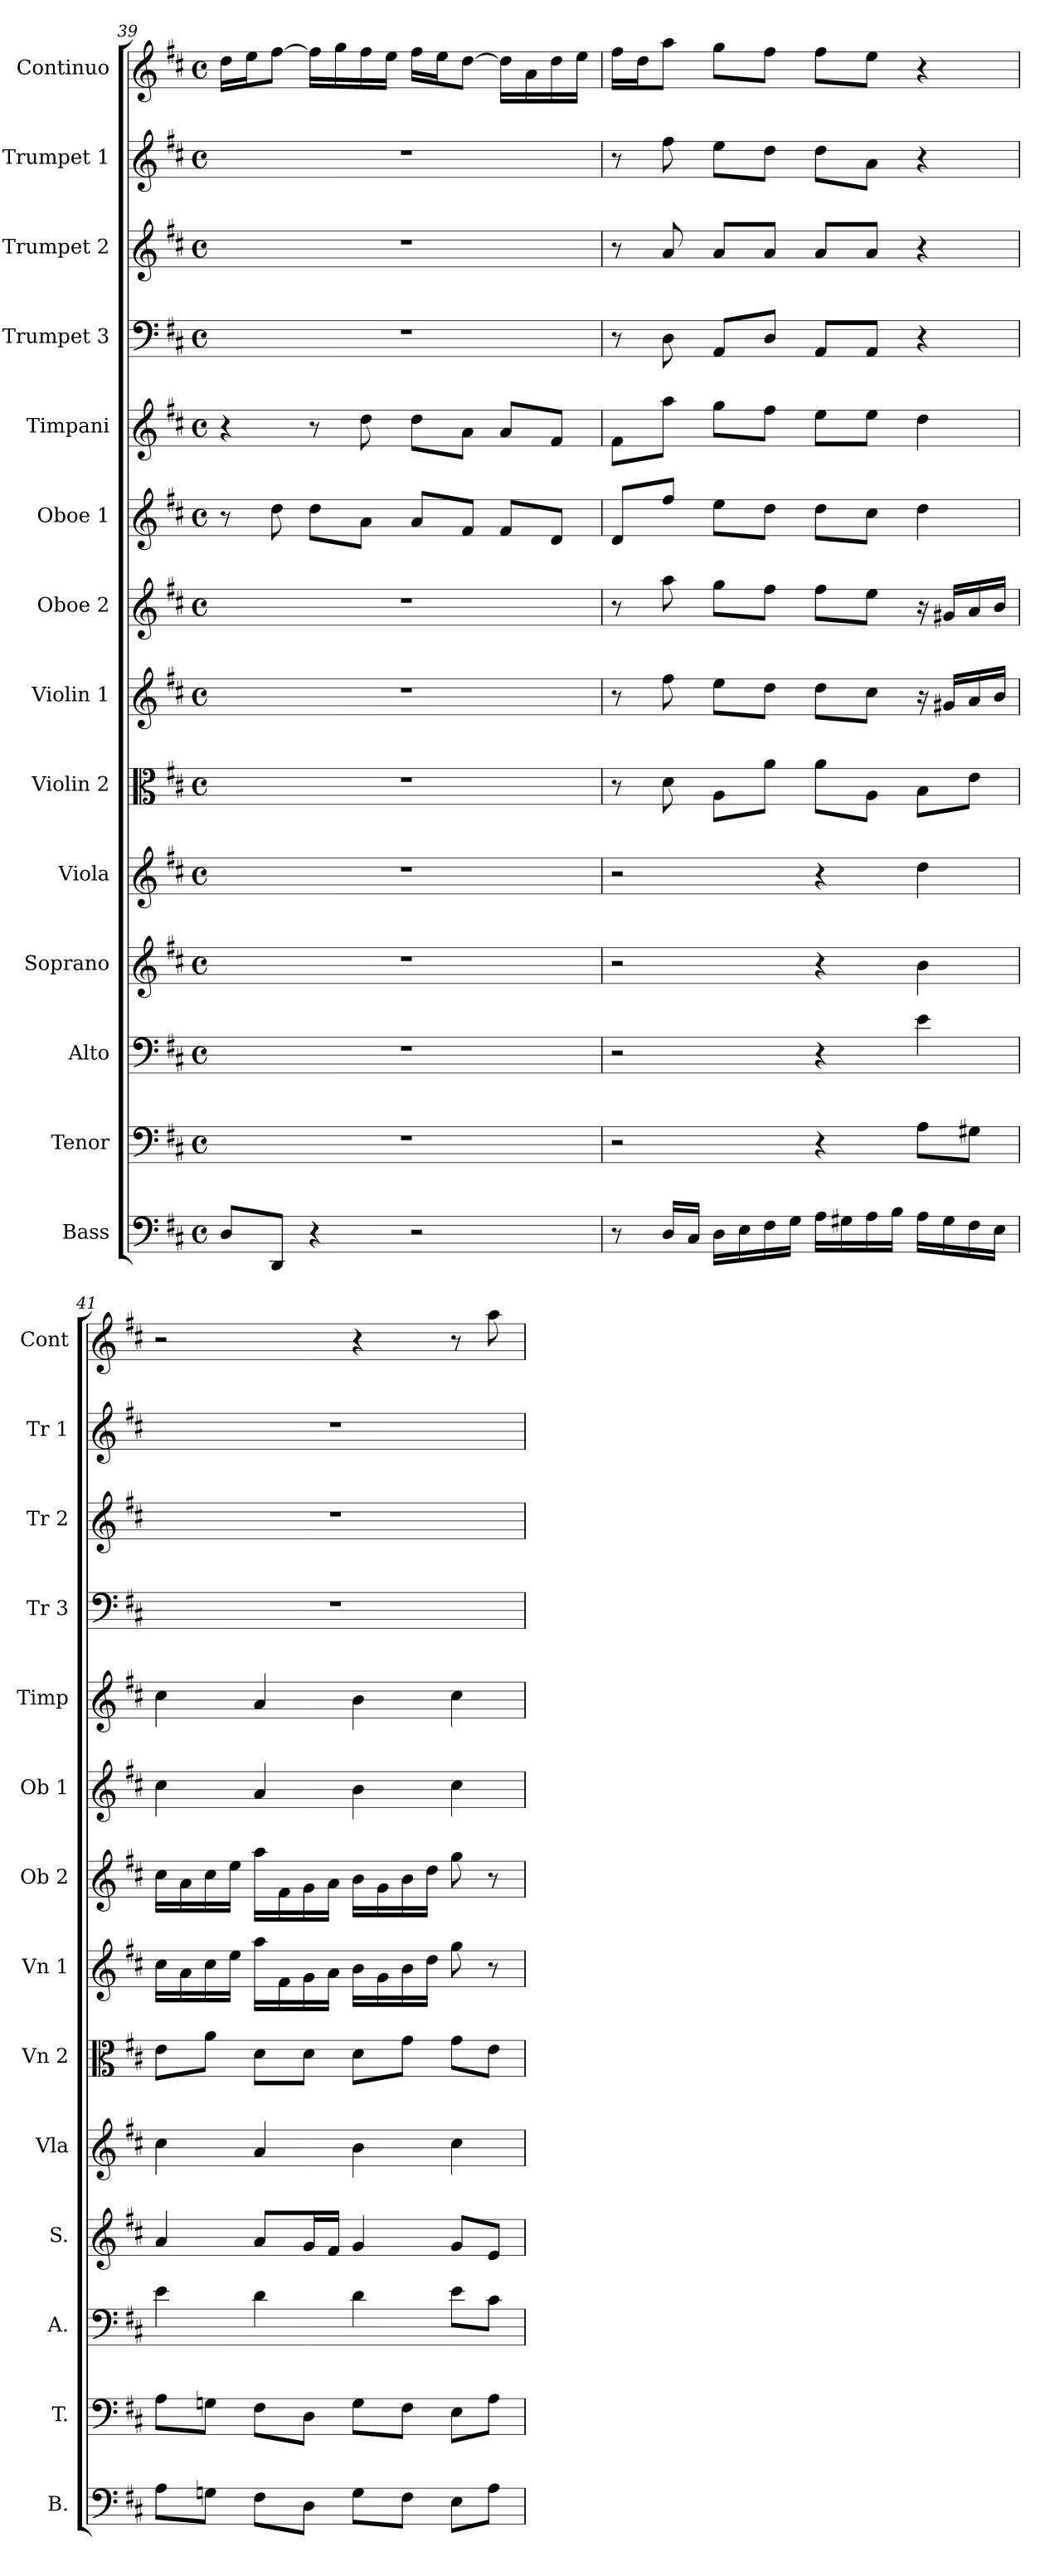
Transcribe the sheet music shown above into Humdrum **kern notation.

**kern	**kern	**kern	**kern	**kern	**kern	**kern	**kern	**kern	**kern	**kern	**kern	**kern	**kern
*part14	*part13	*part12	*part11	*part10	*part9	*part8	*part7	*part6	*part5	*part4	*part3	*part2	*part1
*staff14	*staff13	*staff12	*staff11	*staff10	*staff9	*staff8	*staff7	*staff6	*staff5	*staff4	*staff3	*staff2	*staff1
*I"Bass	*I"Tenor	*I"Alto	*I"Soprano	*I"Viola	*I"Violin 2	*I"Violin 1	*I"Oboe 2	*I"Oboe 1	*I"Timpani	*I"Trumpet 3	*I"Trumpet 2	*I"Trumpet 1	*I"Continuo
*I'B.	*I'T.	*I'A.	*I'S.	*I'Vla	*I'Vn 2	*I'Vn 1	*I'Ob 2	*I'Ob 1	*I'Timp	*I'Tr 3	*I'Tr 2	*I'Tr 1	*I'Cont
!!LO:PB:g=z
*clefF4	*clefF4	*clefF4	*clefG2	*clefG2	*clefC3	*clefG2	*clefG2	*clefG2	*clefG2	*clefF4	*clefG2	*clefG2	*clefG2
*k[f#c#]	*k[f#c#]	*k[f#c#]	*k[f#c#]	*k[f#c#]	*k[f#c#]	*k[f#c#]	*k[f#c#]	*k[f#c#]	*k[f#c#]	*k[f#c#]	*k[f#c#]	*k[f#c#]	*k[f#c#]
*D:	*D:	*D:	*D:	*D:	*D:	*D:	*D:	*D:	*D:	*D:	*D:	*D:	*D:
*M4/4	*M4/4	*M4/4	*M4/4	*M4/4	*M4/4	*M4/4	*M4/4	*M4/4	*M4/4	*M4/4	*M4/4	*M4/4	*M4/4
*met(c)	*met(c)	*met(c)	*met(c)	*met(c)	*met(c)	*met(c)	*met(c)	*met(c)	*met(c)	*met(c)	*met(c)	*met(c)	*met(c)
=39	=39	=39	=39	=39	=39	=39	=39	=39	=39	=39	=39	=39	=39
8D/L	1r	1r	1r	1r	1r	1r	1r	8r	4r	1r	1r	1r	16dd\LL
.	.	.	.	.	.	.	.	.	.	.	.	.	16ee\J
8DD/J	.	.	.	.	.	.	.	8dd\	.	.	.	.	[8ff#\J
4r	.	.	.	.	.	.	.	8dd\L	8r	.	.	.	16ff#\LL]
.	.	.	.	.	.	.	.	.	.	.	.	.	16gg\
.	.	.	.	.	.	.	.	8a\J	8dd\	.	.	.	16ff#\
.	.	.	.	.	.	.	.	.	.	.	.	.	16ee\JJ
2r	.	.	.	.	.	.	.	8a/L	8dd\L	.	.	.	16ff#\LL
.	.	.	.	.	.	.	.	.	.	.	.	.	16ee\J
.	.	.	.	.	.	.	.	8f#/J	8a\J	.	.	.	[8dd\J
.	.	.	.	.	.	.	.	8f#/L	8a/L	.	.	.	16dd\LL]
.	.	.	.	.	.	.	.	.	.	.	.	.	16a\
.	.	.	.	.	.	.	.	8d/J	8f#/J	.	.	.	16dd\
.	.	.	.	.	.	.	.	.	.	.	.	.	16ee\JJ
=40	=40	=40	=40	=40	=40	=40	=40	=40	=40	=40	=40	=40	=40
8r	2r	2r	2r	2r	8r	8r	8r	8d/L	8f#\L	8r	8r	8r	16ff#\LL
.	.	.	.	.	.	.	.	.	.	.	.	.	16dd\J
16D/LL	.	.	.	.	8d\	8ff#\	8aa\	8ff#/J	8aa\J	8D\	8a/	8ff#\	8aa\J
16C#/JJ	.	.	.	.	.	.	.	.	.	.	.	.	.
16D\LL	.	.	.	.	8A\L	8ee\L	8gg\L	8ee\L	8gg\L	8AA/L	8a/L	8ee\L	8gg\L
16E\	.	.	.	.	.	.	.	.	.	.	.	.	.
16F#\	.	.	.	.	8a\J	8dd\J	8ff#\J	8dd\J	8ff#\J	8D/J	8a/J	8dd\J	8ff#\J
16G\JJ	.	.	.	.	.	.	.	.	.	.	.	.	.
16A\LL	4r	4r	4r	4r	8a\L	8dd\L	8ff#\L	8dd\L	8ee\L	8AA/L	8a/L	8dd\L	8ff#\L
16G#X\	.	.	.	.	.	.	.	.	.	.	.	.	.
16A\	.	.	.	.	8A\J	8cc#\J	8ee\J	8cc#\J	8ee\J	8AA/J	8a/J	8a\J	8ee\J
16B\JJ	.	.	.	.	.	.	.	.	.	.	.	.	.
16A\LL	8A\L	4e\	4b\	4dd\	8B\L	16r	16r	4dd\	4dd\	4r	4r	4r	4r
16G#\	.	.	.	.	.	16g#X/LL	16g#X/LL	.	.	.	.	.	.
16F#\	8G#X\J	.	.	.	8e\J	16a/	16a/	.	.	.	.	.	.
16E\JJ	.	.	.	.	.	16b/JJ	16b/JJ	.	.	.	.	.	.
=41	=41	=41	=41	=41	=41	=41	=41	=41	=41	=41	=41	=41	=41
8A\L	8A\L	4e\	4a/	4cc#\	8e\L	16cc#\LL	16cc#\LL	4cc#\	4cc#\	1r	1r	1r	2r
.	.	.	.	.	.	16a\	16a\	.	.	.	.	.	.
8Gn\J	8Gn\J	.	.	.	8a\J	16cc#\	16cc#\	.	.	.	.	.	.
.	.	.	.	.	.	16ee\JJ	16ee\JJ	.	.	.	.	.	.
8F#\L	8F#\L	4d\	8a/L	4a/	8d\L	16aa\LL	16aa\LL	4a/	4a/	.	.	.	.
.	.	.	.	.	.	16f#\	16f#\	.	.	.	.	.	.
8D\J	8D\J	.	16g/L	.	8d\J	16g\	16g\	.	.	.	.	.	.
.	.	.	16f#/JJ	.	.	16a\JJ	16a\JJ	.	.	.	.	.	.
8G\L	8G\L	4d\	4g/	4b\	8d\L	16b\LL	16b\LL	4b\	4b\	.	.	.	4r
.	.	.	.	.	.	16g\	16g\	.	.	.	.	.	.
8F#\J	8F#\J	.	.	.	8g\J	16b\	16b\	.	.	.	.	.	.
.	.	.	.	.	.	16dd\JJ	16dd\JJ	.	.	.	.	.	.
8E\L	8E\L	8e\L	8g/L	4cc#\	8g\L	8gg\	8gg\	4cc#\	4cc#\	.	.	.	8r
8A\J	8A\J	8c#\J	8e/J	.	8e\J	8r	8r	.	.	.	.	.	8aa\
=	=	=	=	=	=	=	=	=	=	=	=	=	=
*-	*-	*-	*-	*-	*-	*-	*-	*-	*-	*-	*-	*-	*-
